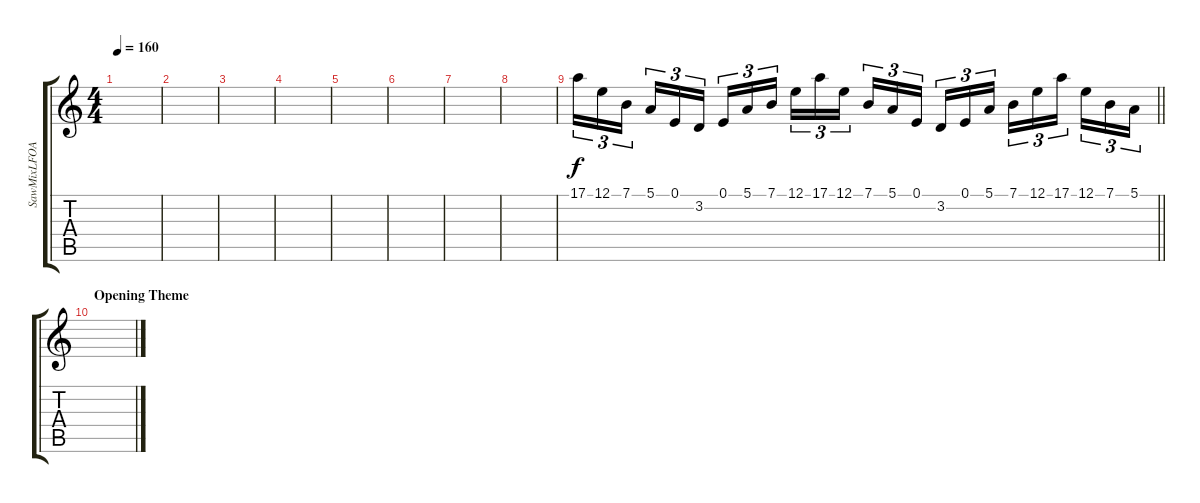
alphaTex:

\track ("SawMixLFOAdditional" "SawMixLFOA") {instrument lead2sawtooth}
\staff {score tabs}
\tuning (E4 B3 G3 D3 A2 E2) {hide}
\ts (4 4)
\tempo 160
\clef g2
\ks c
|
|
|
|
|
|
|
|
\barLineRight lightlight
17.1.16{tu (3 2)} 12.1.16{tu (3 2)} 7.1.16{tu (3 2) beam splitsecondary} 5.1.16{tu (3 2)} 0.1.16{tu (3 2)} 3.2.16{tu (3 2)} 0.1.16{tu (3 2)} 5.1.16{tu (3 2)} 7.1.16{tu (3 2) beam splitsecondary} 12.1.16{tu (3 2)} 17.1.16{tu (3 2)} 12.1.16{tu (3 2)} 7.1.16{tu (3 2)} 5.1.16{tu (3 2)} 0.1.16{tu (3 2) beam splitsecondary} 3.2.16{tu (3 2)} 0.1.16{tu (3 2)} 5.1.16{tu (3 2)} 7.1.16{tu (3 2)} 12.1.16{tu (3 2)} 17.1.16{tu (3 2) beam splitsecondary} 12.1.16{tu (3 2)} 7.1.16{tu (3 2)} 5.1.16{tu (3 2)} |
\section ("" "Opening Theme")
